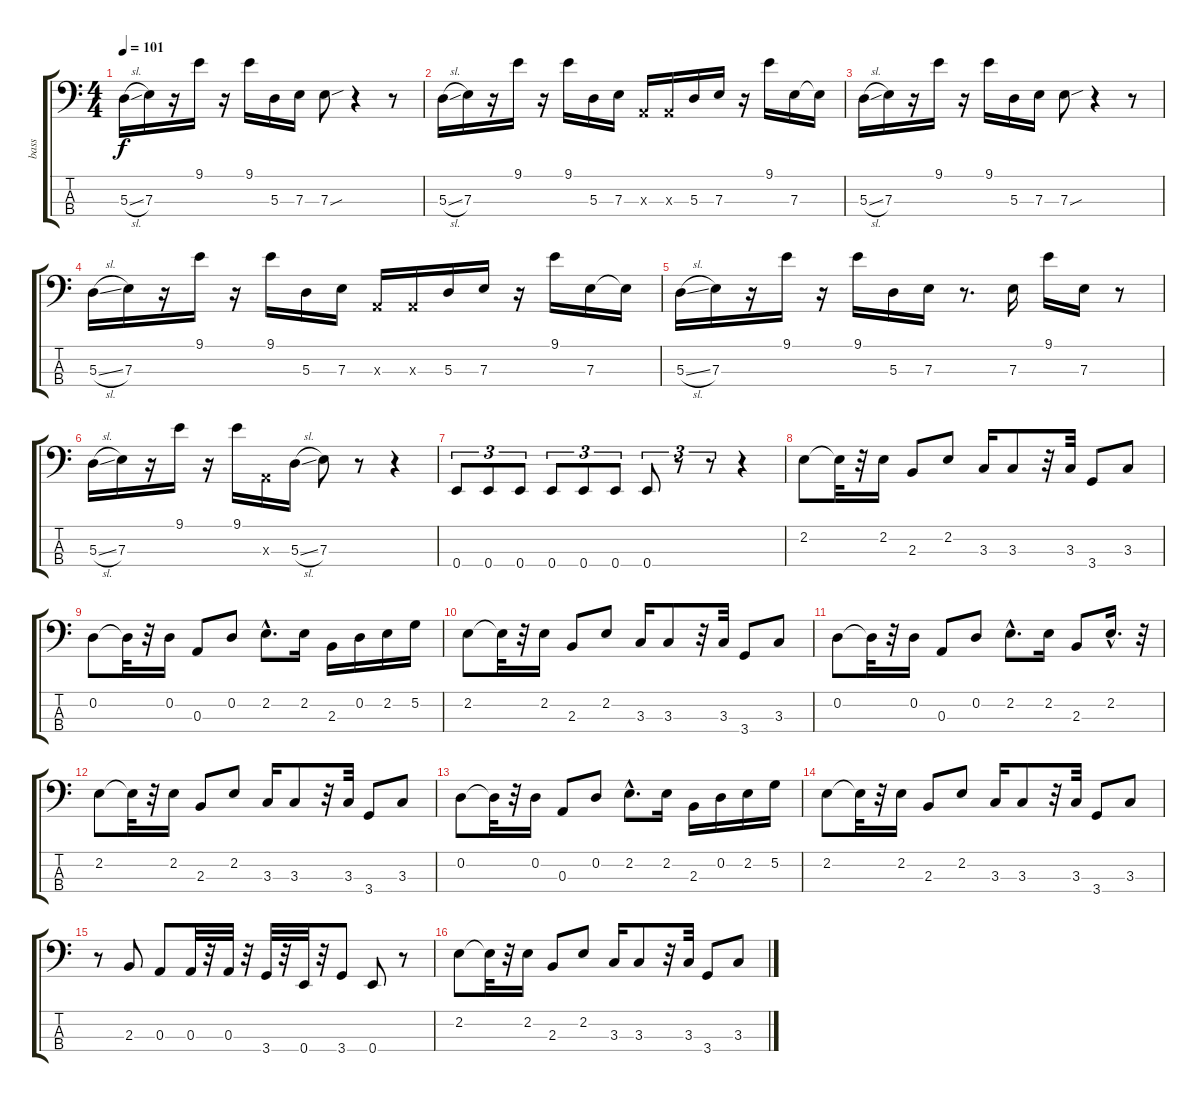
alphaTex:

\track ("bass" "bass") {instrument electricbassfinger}
\staff {score tabs}
\tuning (G2 D2 A1 E1) {hide}
\ts (4 4)
\tempo 101
\clef f4
\ks c
5.3{sl}.16{dy f} 7.3.16 r.16 9.1.16 r.16 9.1.16 5.3.16 7.3.16 7.3{sou}.8 r.4 r.8 |
5.3{sl}.16{instrument slapbass1} 7.3.16 r.16 9.1.16 r.16 9.1.16 5.3.16 7.3.16 0.3{x}.16 0.3{x}.16 5.3.16 7.3.16 r.16 9.1.16 7.3.16 7.3{t}.16 |
5.3{sl}.16 7.3.16 r.16 9.1.16 r.16 9.1.16 5.3.16 7.3.16 7.3{sou}.8 r.4 r.8 |
5.3{sl}.16{instrument slapbass1} 7.3.16 r.16 9.1.16 r.16 9.1.16 5.3.16 7.3.16 0.3{x}.16 0.3{x}.16 5.3.16 7.3.16 r.16 9.1.16 7.3.16 7.3{t}.16 |
5.3{sl}.16 7.3.16 r.16 9.1.16 r.16 9.1.16 5.3.16 7.3.16 r.8{d} 7.3.16 9.1.16 7.3.16 r.8 |
5.3{sl}.16 7.3.16 r.16 9.1.16 r.16 9.1.16 0.3{x}.16 5.3{sl}.16 7.3.8 r.8 r.4 |
0.4.8{tu (3 2)} 0.4.8{tu (3 2)} 0.4.8{tu (3 2)} 0.4.8{tu (3 2)} 0.4.8{tu (3 2)} 0.4.8{tu (3 2)} 0.4.8{tu (3 2)} r.8{tu (3 2)} r.8{tu (3 2)} r.4 |
2.2.8{instrument electricbassfinger} 2.2{t}.32 r.32 2.2.16 2.3.8 2.2.8 3.3.16 3.3.8 r.32 3.3.32 3.4.8 3.3.8 |
0.2.8 0.2{t}.32 r.32 0.2.16 0.3.8 0.2.8 2.2{hac}.8{d} 2.2.16 2.3.16 0.2.16 2.2.16 5.2.16 |
2.2.8 2.2{t}.32 r.32 2.2.16 2.3.8 2.2.8 3.3.16 3.3.8 r.32 3.3.32 3.4.8 3.3.8 |
0.2.8 0.2{t}.32 r.32 0.2.16 0.3.8 0.2.8 2.2{hac}.8{d} 2.2.16 2.3.8 2.2{hac}.16{d} r.32 |
2.2.8 2.2{t}.32 r.32 2.2.16 2.3.8 2.2.8 3.3.16 3.3.8 r.32 3.3.32 3.4.8 3.3.8 |
0.2.8 0.2{t}.32 r.32 0.2.16 0.3.8 0.2.8 2.2{hac}.8{d} 2.2.16 2.3.16 0.2.16 2.2.16 5.2.16 |
2.2.8 2.2{t}.32 r.32 2.2.16 2.3.8 2.2.8 3.3.16 3.3.8 r.32 3.3.32 3.4.8 3.3.8 |
r.8 2.3.8 0.3.8 0.3.32 r.32 0.3.32 r.32 3.4.32 r.32 0.4.32 r.32 3.4.8 0.4.8 r.8 |
2.2.8 2.2{t}.32 r.32 2.2.16 2.3.8 2.2.8 3.3.16 3.3.8 r.32 3.3.32 3.4.8 3.3.8
